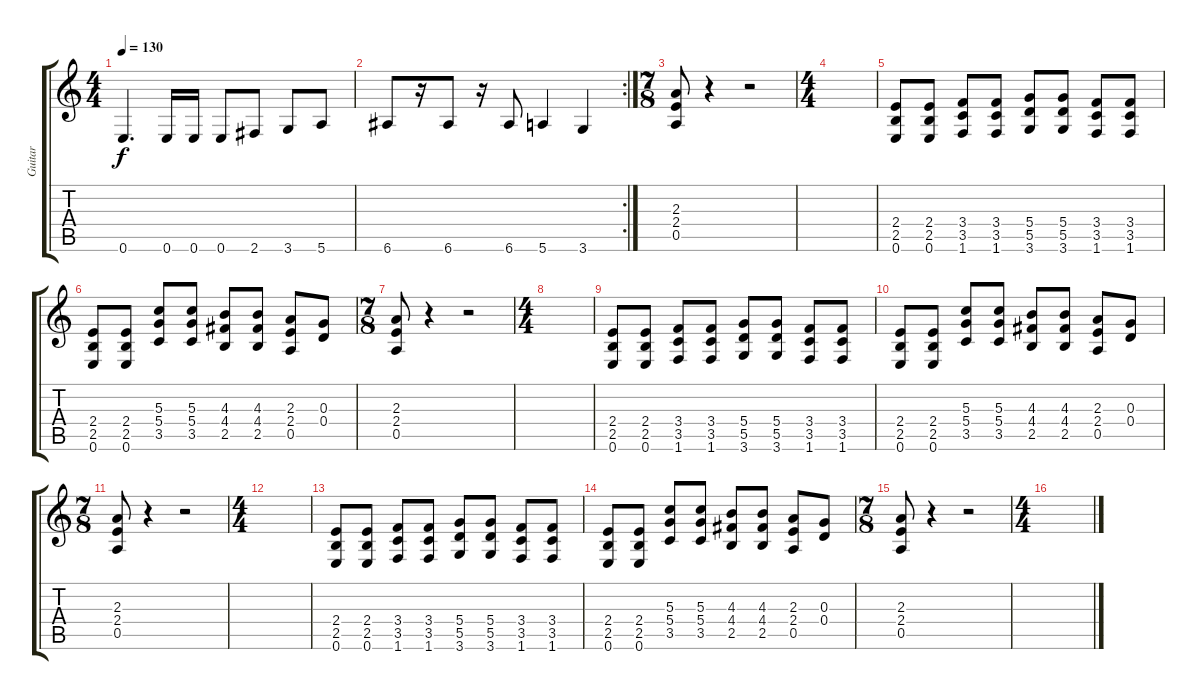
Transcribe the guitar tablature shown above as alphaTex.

\track ("Guitar" "Guitar") {instrument overdrivenguitar}
\staff {score tabs}
\tuning (E4 B3 G3 D3 A2 E2) {hide}
\ts (4 4)
\tempo 130
\clef g2
\ks c
0.6.4{d dy f} 0.6.16 0.6.16 0.6.8 2.6.8 3.6.8 5.6.8 |
\rc 2
6.6.8 r.16 6.6.8 r.16 6.6.8 5.6.4 3.6.4 |
\ts (7 8)
(2.3 2.4 0.5).8 r.4 r.2 |
\ts (4 4)
|
(2.4 2.5 0.6).8 (2.4 2.5 0.6).8 (3.4 3.5 1.6).8 (3.4 3.5 1.6).8 (5.4 5.5 3.6).8 (5.4 5.5 3.6).8 (3.4 3.5 1.6).8 (3.4 3.5 1.6).8 |
(2.4 2.5 0.6).8 (2.4 2.5 0.6).8 (5.3 5.4 3.5).8 (5.3 5.4 3.5).8 (4.3 4.4 2.5).8 (4.3 4.4 2.5).8 (2.3 2.4 0.5).8 (0.3 0.4).8 |
\ts (7 8)
(2.3 2.4 0.5).8 r.4 r.2 |
\ts (4 4)
|
(2.4 2.5 0.6).8 (2.4 2.5 0.6).8 (3.4 3.5 1.6).8 (3.4 3.5 1.6).8 (5.4 5.5 3.6).8 (5.4 5.5 3.6).8 (3.4 3.5 1.6).8 (3.4 3.5 1.6).8 |
(2.4 2.5 0.6).8 (2.4 2.5 0.6).8 (5.3 5.4 3.5).8 (5.3 5.4 3.5).8 (4.3 4.4 2.5).8 (4.3 4.4 2.5).8 (2.3 2.4 0.5).8 (0.3 0.4).8 |
\ts (7 8)
(2.3 2.4 0.5).8 r.4 r.2 |
\ts (4 4)
|
(2.4 2.5 0.6).8 (2.4 2.5 0.6).8 (3.4 3.5 1.6).8 (3.4 3.5 1.6).8 (5.4 5.5 3.6).8 (5.4 5.5 3.6).8 (3.4 3.5 1.6).8 (3.4 3.5 1.6).8 |
(2.4 2.5 0.6).8 (2.4 2.5 0.6).8 (5.3 5.4 3.5).8 (5.3 5.4 3.5).8 (4.3 4.4 2.5).8 (4.3 4.4 2.5).8 (2.3 2.4 0.5).8 (0.3 0.4).8 |
\ts (7 8)
(2.3 2.4 0.5).8 r.4 r.2 |
\ts (4 4)
